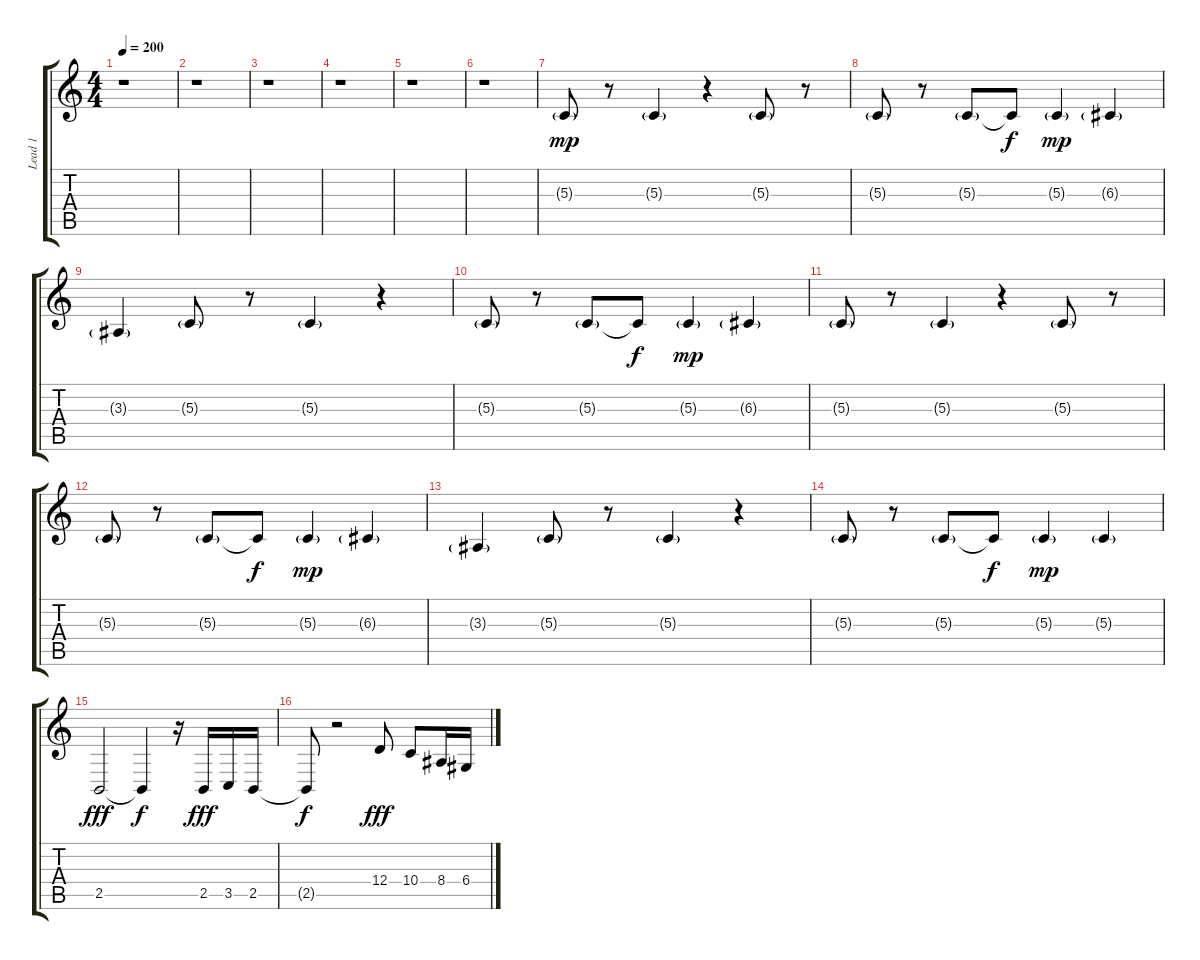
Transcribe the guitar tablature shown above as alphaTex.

\track ("Lead 1" "Lead 1") {instrument lead2sawtooth}
\staff {score tabs}
\tuning (E4 B3 G3 D3 A2 E2) {hide}
\ts (4 4)
\tempo 200
\clef g2
\ks c
r.1{dy fff} |
r.1 |
r.1 |
r.1 |
r.1 |
r.1 |
5.3{g}.8{dy mp instrument altosax} r.8 5.3{g}.4 r.4 5.3{g}.8 r.8 |
5.3{g}.8 r.8 5.3{g}.8 5.3{t}.8{dy f} 5.3{g}.4{dy mp} 6.3{g}.4 |
3.3{g}.4 5.3{g}.8 r.8 5.3{g}.4 r.4 |
5.3{g}.8 r.8 5.3{g}.8 5.3{t}.8{dy f} 5.3{g}.4{dy mp} 6.3{g}.4 |
5.3{g}.8 r.8 5.3{g}.4 r.4 5.3{g}.8 r.8 |
5.3{g}.8 r.8 5.3{g}.8 5.3{t}.8{dy f} 5.3{g}.4{dy mp} 6.3{g}.4 |
3.3{g}.4 5.3{g}.8 r.8 5.3{g}.4 r.4 |
5.3{g}.8 r.8 5.3{g}.8 5.3{t}.8{dy f} 5.3{g}.4{dy mp} 5.3{g}.4 |
2.5.2{dy fff instrument panflute} 2.5{t}.4{dy f} r.16 2.5.16{dy fff} 3.5.16 2.5.16 |
2.5{t}.8{dy f} r.2 12.4.8{dy fff} 10.4.8 8.4.16 6.4.16
